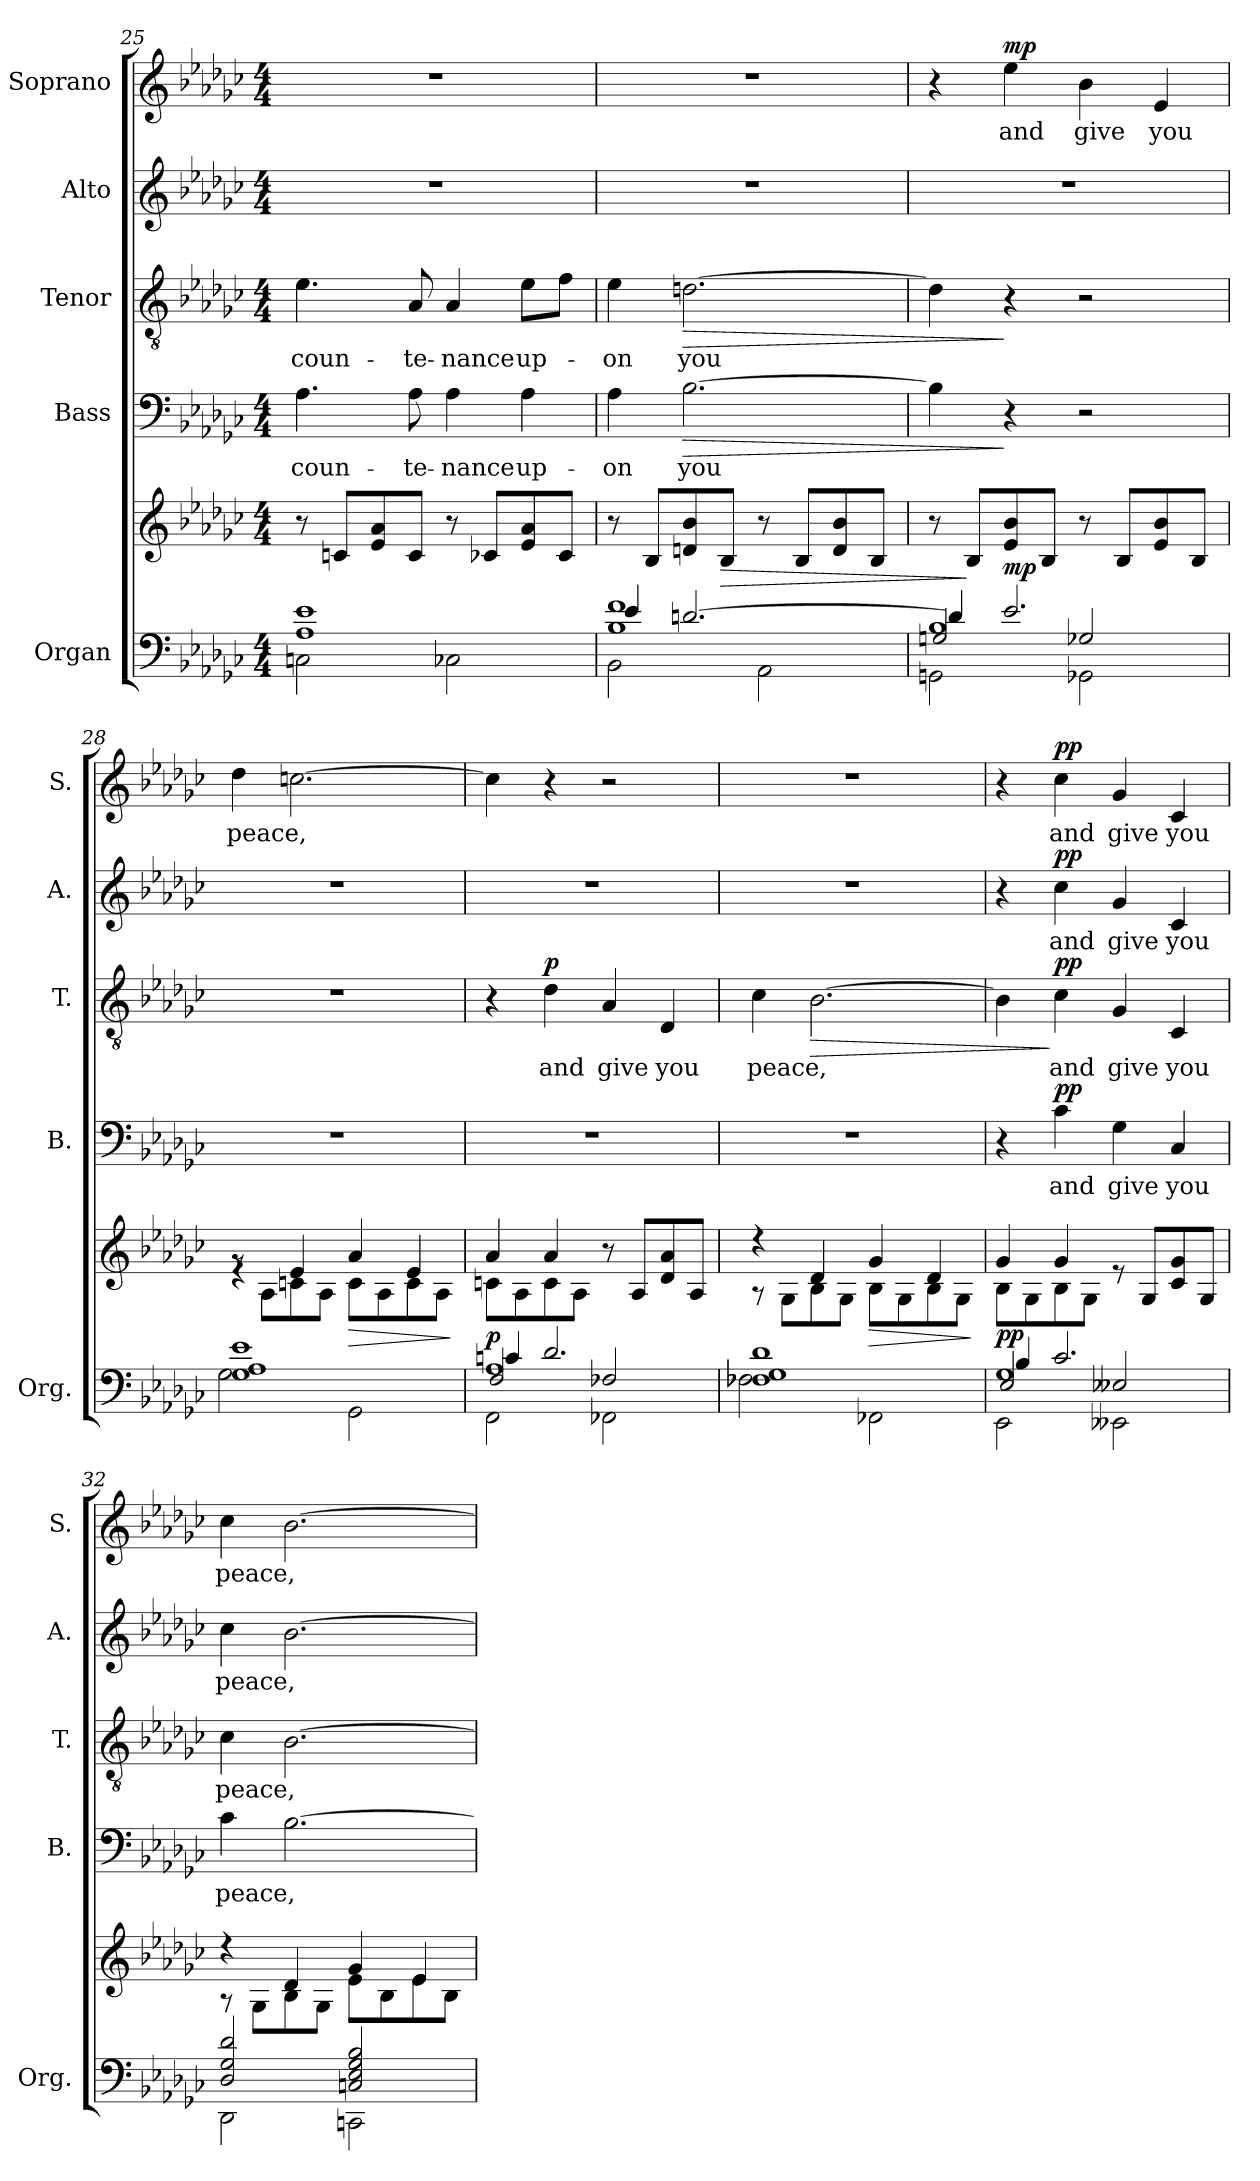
**kern	**kern	**dynam	**kern	**text	**dynam	**kern	**text	**dynam	**kern	**text	**dynam	**kern	**text	**dynam
*part5	*part5	*part5	*part4	*part4	*part4	*part3	*part3	*part3	*part2	*part2	*part2	*part1	*part1	*part1
*staff6	*staff5	*staff5/6	*staff4	*staff4	*staff4	*staff3	*staff3	*staff3	*staff2	*staff2	*staff2	*staff1	*staff1	*staff1
*I"Organ	*	*	*I"Bass	*	*	*I"Tenor	*	*	*I"Alto	*	*	*I"Soprano	*	*
*I'Org.	*	*	*I'B.	*	*	*I'T.	*	*	*I'A.	*	*	*I'S.	*	*
!!LO:PB:g=z
*clefF4	*clefG2	*	*clefF4	*	*	*clefGv2	*	*	*clefG2	*	*	*clefG2	*	*
*k[b-e-a-d-g-c-]	*k[b-e-a-d-g-c-]	*	*k[b-e-a-d-g-c-]	*	*	*k[b-e-a-d-g-c-]	*	*	*k[b-e-a-d-g-c-]	*	*	*k[b-e-a-d-g-c-]	*	*
*M4/4	*M4/4	*	*M4/4	*	*	*M4/4	*	*	*M4/4	*	*	*M4/4	*	*
=25	=25	=25	=25	=25	=25	=25	=25	=25	=25	=25	=25	=25	=25	=25
*^	*	*	*	*	*	*	*	*	*	*	*	*	*	*
!	!	!	!	!	!LO:LY:b	!	!	!LO:LY:b	!	!	!	!	!	!	!
1A- 1e-	2Cn\	8r	.	4.A-\	coun-	.	4.e-\	coun-	.	1r	.	.	1r	.	.
.	.	8cn/L	.	.	.	.	.	.	.	.	.	.	.	.	.
.	.	8e-/ 8a-/	.	.	.	.	.	.	.	.	.	.	.	.	.
!	!	!	!	!	!LO:LY:b	!	!	!LO:LY:b	!	!	!	!	!	!	!
.	.	8c/J	.	8A-\	-te-	.	8A-/	-te-	.	.	.	.	.	.	.
!	!	!	!	!	!LO:LY:b	!	!	!LO:LY:b	!	!	!	!	!	!	!
.	2C-X\	8r	.	4A-\	-nance	.	4A-/	-nance	.	.	.	.	.	.	.
.	.	8c-X/L	.	.	.	.	.	.	.	.	.	.	.	.	.
!	!	!	!	!	!LO:LY:b	!	!	!LO:LY:b	!	!	!	!	!	!	!
.	.	8e-/ 8a-/	.	4A-\	up-	.	8e-\L	up-	.	.	.	.	.	.	.
.	.	8c-/J	.	.	.	.	8f\J	.	.	.	.	.	.	.	.
=26	=26	=26	=26	=26	=26	=26	=26	=26	=26	=26	=26	=26	=26	=26	=26
*	*^	*	*	*	*	*	*	*	*	*	*	*	*	*	*
!	!	!	!	!	!	!LO:LY:b	!	!	!LO:LY:b	!	!	!	!	!	!	!
1B- 1f	2BB-\	4e-/	8r	.	4A-\	-on	.	4e-\	-on	.	1r	.	.	1r	.	.
.	.	.	8B-/L	.	.	.	.	.	.	.	.	.	.	.	.	.
!	!	!	!	!	!	!LO:LY:b	!LO:HP:b	!	!LO:LY:b	!LO:HP:b	!	!	!	!	!	!
.	.	[2.dn/	8dn/ 8b-/	.	[2.B-\	you	>	[2.dn\	you	>	.	.	.	.	.	.
!	!	!	!	!LO:HP:b	!	!	!	!	!	!	!	!	!	!	!	!
.	.	.	8B-/J	>	.	.	.	.	.	.	.	.	.	.	.	.
.	2AA-\	.	8r	.	.	.	.	.	.	.	.	.	.	.	.	.
.	.	.	8B-/L	.	.	.	.	.	.	.	.	.	.	.	.	.
.	.	.	8d/ 8b-/	.	.	.	.	.	.	.	.	.	.	.	.	.
.	.	.	8B-/J	.	.	.	.	.	.	.	.	.	.	.	.	.
=27	=27	=27	=27	=27	=27	=27	=27	=27	=27	=27	=27	=27	=27	=27	=27	=27
*	*	*^	*	*	*	*	*	*	*	*	*	*	*	*	*	*
1B-	2GGn\	4d/]	2Gn/	8r	.	4B-\]	.	.	4d\]	.	.	1r	.	.	4r	.	.
.	.	.	.	8B-/L	]	.	.	.	.	.	.	.	.	.	.	.	.
!	!	!	!	!	!LO:DY:a=2	!	!	!	!	!	!	!	!	!	!	!LO:LY:b	!LO:DY:a
.	.	2.e-/	.	8e-/ 8b-/	mp	4r	.	]	4r	.	]	.	.	.	4ee-\	and	mp
.	.	.	.	8B-/J	.	.	.	.	.	.	.	.	.	.	.	.	.
!	!	!	!	!	!	!	!	!	!	!	!	!	!	!	!	!LO:LY:b	!
.	2GG-X\	.	2G-X/	8r	.	2r	.	.	2r	.	.	.	.	.	4b-\	give	.
.	.	.	.	8B-/L	.	.	.	.	.	.	.	.	.	.	.	.	.
!	!	!	!	!	!	!	!	!	!	!	!	!	!	!	!	!LO:LY:b	!
.	.	.	.	8e-/ 8b-/	.	.	.	.	.	.	.	.	.	.	4e-/	you	.
.	.	.	.	8B-/J	.	.	.	.	.	.	.	.	.	.	.	.	.
*	*v	*v	*v	*	*	*	*	*	*	*	*	*	*	*	*	*	*
=28	=28	=28	=28	=28	=28	=28	=28	=28	=28	=28	=28	=28	=28	=28	=28
*	*	*^	*	*	*	*	*	*	*	*	*	*	*	*	*
!	!	!	!	!	!	!	!	!	!	!	!	!	!	!	!LO:LY:b	!
1G- 1A- 1e-	2G-\	4re	8rg	.	1r	.	.	1r	.	.	1r	.	.	4dd-\	peace,	.
.	.	.	8A-\L	.	.	.	.	.	.	.	.	.	.	.	.	.
.	.	4e-/	8cn\	.	.	.	.	.	.	.	.	.	.	[2.ccn\	.	.
.	.	.	8A-\J	.	.	.	.	.	.	.	.	.	.	.	.	.
!	!	!	!	!LO:HP:b	!	!	!	!	!	!	!	!	!	!	!	!
.	2GG-\	4a-/	8c\L	>	.	.	.	.	.	.	.	.	.	.	.	.
.	.	.	8A-\	.	.	.	.	.	.	.	.	.	.	.	.	.
.	.	4e-/	8c\	.	.	.	.	.	.	.	.	.	.	.	.	.
.	.	.	8A-\J	.	.	.	.	.	.	.	.	.	.	.	.	.
*v	*v	*	*	*	*	*	*	*	*	*	*	*	*	*	*	*
*	*v	*v	*	*	*	*	*	*	*	*	*	*	*	*	*
.	.	]	.	.	.	.	.	.	.	.	.	.	.	.
=29	=29	=29	=29	=29	=29	=29	=29	=29	=29	=29	=29	=29	=29	=29
*^	*^	*	*	*	*	*	*	*	*	*	*	*	*	*
*	*^	*	*	*	*	*	*	*	*	*	*	*	*	*	*	*
*	*	*^	*	*	*	*	*	*	*	*	*	*	*	*	*	*	*
!	!	!	!	!	!	!LO:DY:a=2	!	!	!	!	!	!	!	!	!	!	!	!
1A-	2FF\	4cn/	2F/	4a-/	8cn\L	p	1r	.	.	4r	.	.	1r	.	.	4cc\]	.	.
.	.	.	.	.	8A-\	.	.	.	.	.	.	.	.	.	.	.	.	.
!	!	!	!	!	!	!	!	!	!	!	!LO:LY:b	!LO:DY:a	!	!	!	!	!	!
.	.	2.d-/	.	4a-/	8c\	.	.	.	.	4d-\	and	p	.	.	.	4r	.	.
.	.	.	.	.	8A-\J	.	.	.	.	.	.	.	.	.	.	.	.	.
!	!	!	!	!	!	!	!	!	!	!	!LO:LY:b	!	!	!	!	!	!	!
.	2FF-X\	.	2F-X/	8r	2ryy	.	.	.	.	4A-/	give	.	.	.	.	2r	.	.
.	.	.	.	8A-/L	.	.	.	.	.	.	.	.	.	.	.	.	.	.
!	!	!	!	!	!	!	!	!	!	!	!LO:LY:b	!	!	!	!	!	!	!
.	.	.	.	8d-/ 8a-/	.	.	.	.	.	4D-/	you	.	.	.	.	.	.	.
.	.	.	.	8A-/J	.	.	.	.	.	.	.	.	.	.	.	.	.	.
*	*v	*v	*v	*	*	*	*	*	*	*	*	*	*	*	*	*	*	*
!!LO:LB:g=z
=30	=30	=30	=30	=30	=30	=30	=30	=30	=30	=30	=30	=30	=30	=30	=30	=30
!	!	!	!	!	!	!	!	!	!LO:LY:b	!	!	!	!	!	!	!
1F-X 1G- 1d-	2F-\	4r	8r	.	1r	.	.	4c-\	peace,	.	1r	.	.	1r	.	.
.	.	.	8G-\L	.	.	.	.	.	.	.	.	.	.	.	.	.
!	!	!	!	!	!	!	!	!	!	!LO:HP:b	!	!	!	!	!	!
.	.	4d-/	8B-\	.	.	.	.	[2.B-\	.	>	.	.	.	.	.	.
.	.	.	8G-\J	.	.	.	.	.	.	.	.	.	.	.	.	.
!	!	!	!	!LO:HP:b	!	!	!	!	!	!	!	!	!	!	!	!
.	2FF-X\	4g-/	8B-\L	>	.	.	.	.	.	.	.	.	.	.	.	.
.	.	.	8G-\	.	.	.	.	.	.	.	.	.	.	.	.	.
.	.	4d-/	8B-\	.	.	.	.	.	.	.	.	.	.	.	.	.
.	.	.	8G-\J	.	.	.	.	.	.	.	.	.	.	.	.	.
*v	*v	*	*	*	*	*	*	*	*	*	*	*	*	*	*	*
*	*v	*v	*	*	*	*	*	*	*	*	*	*	*	*	*
.	.	]	.	.	.	.	.	.	.	.	.	.	.	.
=31	=31	=31	=31	=31	=31	=31	=31	=31	=31	=31	=31	=31	=31	=31
*^	*^	*	*	*	*	*	*	*	*	*	*	*	*	*
*	*^	*	*	*	*	*	*	*	*	*	*	*	*	*	*	*
*	*	*^	*	*	*	*	*	*	*	*	*	*	*	*	*	*	*
!	!	!	!	!	!	!LO:DY:a=2	!	!	!	!	!	!	!	!	!	!	!	!
1G-	2EE-\	4B-/	2E-/	4g-/	8B-\L	pp	4r	.	.	4B-\]	.	.	4r	.	.	4r	.	.
.	.	.	.	.	8G-\	.	.	.	.	.	.	.	.	.	.	.	.	.
!	!	!	!	!	!	!	!	!LO:LY:b	!LO:DY:a	!	!LO:LY:b	!LO:DY:n=1:a	!	!LO:LY:b	!LO:DY:a	!	!LO:LY:b	!LO:DY:a
.	.	2.c-/	.	4g-/	8B-\	.	4c-\	and	pp	4c-\	and	] pp	4cc-\	and	pp	4cc-\	and	pp
.	.	.	.	.	8G-\J	.	.	.	.	.	.	.	.	.	.	.	.	.
!	!	!	!	!	!	!	!	!LO:LY:b	!	!	!LO:LY:b	!	!	!LO:LY:b	!	!	!LO:LY:b	!
.	2EE--X\	.	2E--X/	8re	2ryy	.	4G-\	give	.	4G-/	give	.	4g-/	give	.	4g-/	give	.
.	.	.	.	8G-/L	.	.	.	.	.	.	.	.	.	.	.	.	.	.
!	!	!	!	!	!	!	!	!LO:LY:b	!	!	!LO:LY:b	!	!	!LO:LY:b	!	!	!LO:LY:b	!
.	.	.	.	8c-/ 8g-/	.	.	4C-/	you	.	4C-/	you	.	4c-/	you	.	4c-/	you	.
.	.	.	.	8G-/J	.	.	.	.	.	.	.	.	.	.	.	.	.	.
*	*v	*v	*v	*	*	*	*	*	*	*	*	*	*	*	*	*	*	*
=32	=32	=32	=32	=32	=32	=32	=32	=32	=32	=32	=32	=32	=32	=32	=32	=32
!	!	!	!	!	!	!LO:LY:b	!	!	!LO:LY:b	!	!	!LO:LY:b	!	!	!LO:LY:b	!
2D-/ 2G-/ 2d-/	2DD-\	4r	8r	.	4c-\	peace,	.	4c-\	peace,	.	4cc-\	peace,	.	4cc-\	peace,	.
.	.	.	8G-\L	.	.	.	.	.	.	.	.	.	.	.	.	.
.	.	4d-/	8B-\	.	[2.B-\	.	.	[2.B-\	.	.	[2.b-\	.	.	[2.b-\	.	.
.	.	.	8G-\J	.	.	.	.	.	.	.	.	.	.	.	.	.
2Cn/ 2E-/ 2G-/ 2B-/	2CCn\	4g-/	8e-\L	.	.	.	.	.	.	.	.	.	.	.	.	.
.	.	.	8B-\	.	.	.	.	.	.	.	.	.	.	.	.	.
.	.	4e-/	8e-\	.	.	.	.	.	.	.	.	.	.	.	.	.
.	.	.	8B-\J	.	.	.	.	.	.	.	.	.	.	.	.	.
*v	*v	*	*	*	*	*	*	*	*	*	*	*	*	*	*	*
*	*v	*v	*	*	*	*	*	*	*	*	*	*	*	*	*
=	=	=	=	=	=	=	=	=	=	=	=	=	=	=
*-	*-	*-	*-	*-	*-	*-	*-	*-	*-	*-	*-	*-	*-	*-
